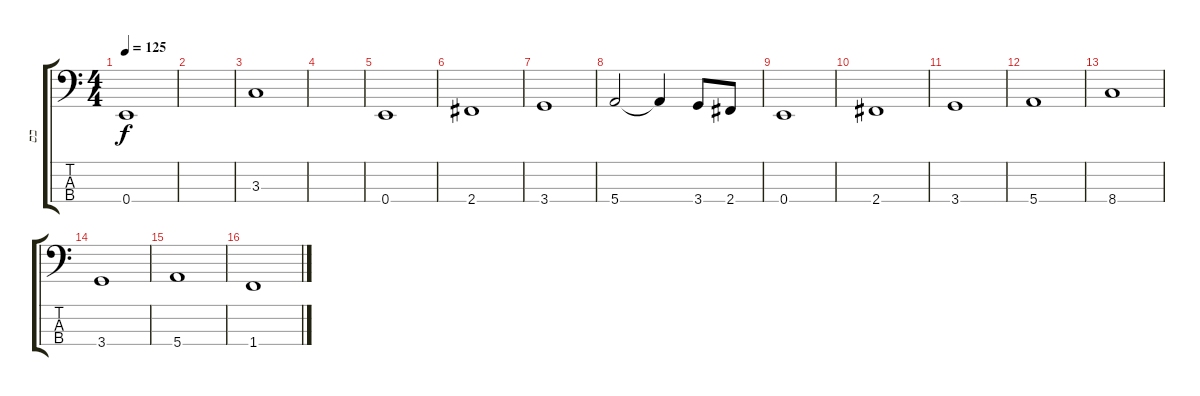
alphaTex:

\track ("בס" "בס") {instrument electricbasspick}
\staff {score tabs}
\tuning (G2 D2 A1 E1) {hide}
\ts (4 4)
\tempo 125
\clef f4
\ks c
0.4.1{dy f} |
|
3.3.1 |
|
0.4.1 |
2.4.1 |
3.4.1 |
5.4.2 5.4{t}.4 3.4.8 2.4.8 |
0.4.1 |
2.4.1 |
3.4.1 |
5.4.1 |
8.4.1 |
3.4.1 |
5.4.1 |
1.4.1
